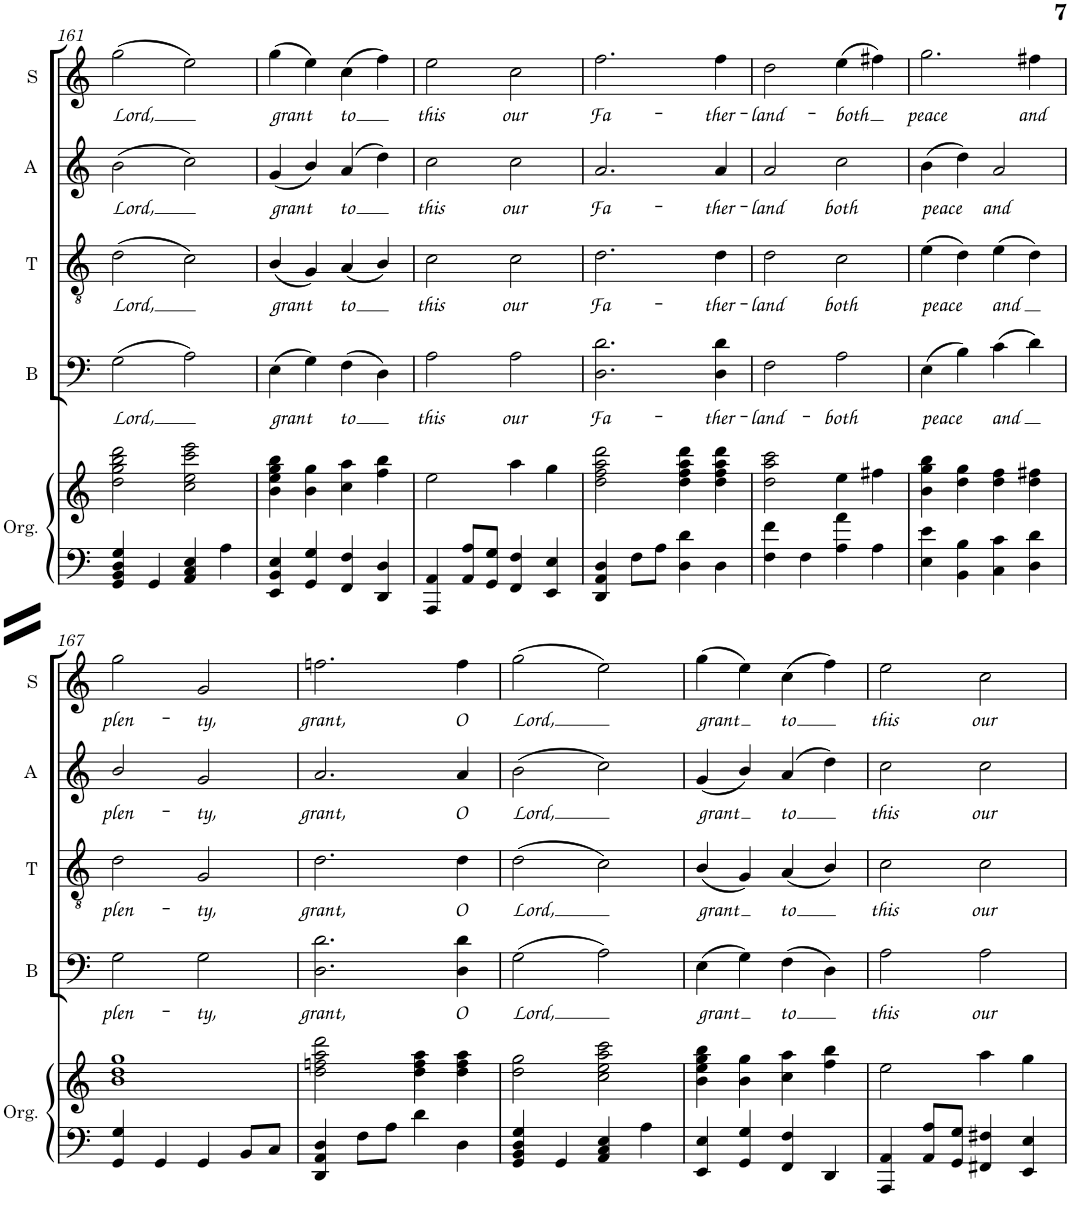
**kern	**kern	**kern	**text	**kern	**text	**kern	**text	**kern	**text
*part5	*part5	*part4	*part4	*part3	*part3	*part2	*part2	*part1	*part1
*staff6	*staff5	*staff4	*staff4	*staff3	*staff3	*staff2	*staff2	*staff1	*staff1
*I"Orgue	*	*I"Basse	*	*I"Ténor	*	*I"Alto	*	*I"Soprano	*
*I'Org.	*	*I'B	*	*I'T	*	*I'A	*	*I'S	*
!!LO:PB:g=z
*clefF4	*clefG2	*clefF4	*	*clefGv2	*	*clefG2	*	*clefG2	*
*	*	*ITrd7c12	*	*	*	*ITrd1c2	*	*	*
*k[]	*k[]	*k[]	*	*k[]	*	*k[]	*	*k[]	*
*M2/2	*M2/2	*M2/2	*	*M2/2	*	*M2/2	*	*M2/2	*
*met(c|)	*met(c|)	*met(c|)	*	*met(c|)	*	*met(c|)	*	*met(c|)	*
=161	=161	=161	=161	=161	=161	=161	=161	=161	=161
!	!	!	!LO:LY:b	!	!LO:LY:b	!	!LO:LY:b	!	!LO:LY:b
4GG/ 4BB/ 4D/ 4G/	2dd\ 2gg\ 2bb\ 2ddd\	(2G\	Lord,	(2d\	Lord,	(2b\	Lord,	(2gg\	Lord,
4GG/	.	.	.	.	.	.	.	.	.
4AA/ 4C/ 4E/	2cc\ 2ee\ 2ccc\ 2eee\	2A\)	.	2c\)	.	2cc\)	.	2ee\)	.
4A\	.	.	.	.	.	.	.	.	.
=162	=162	=162	=162	=162	=162	=162	=162	=162	=162
!	!	!	!LO:LY:b	!	!LO:LY:b	!	!LO:LY:b	!	!LO:LY:b
4EE/ 4BB/ 4E/	4b\ 4ee\ 4gg\ 4bb\	(4E\	grant	(4B/	grant	(4g/	grant	(4gg\	grant
4GG/ 4G/	4b\ 4gg\	4G\)	.	4G/)	.	4b/)	.	4ee\)	.
!	!	!	!LO:LY:b	!	!LO:LY:b	!	!LO:LY:b	!	!LO:LY:b
4FF/ 4F/	4cc\ 4aa\	(4F\	to	(4A/	to	(4a/	to	(4cc\	to
4DD/ 4D/	4ff\ 4bb\	4D\)	.	4B/)	.	4dd\)	.	4ff\)	.
=163	=163	=163	=163	=163	=163	=163	=163	=163	=163
!	!	!	!LO:LY:b	!	!LO:LY:b	!	!LO:LY:b	!	!LO:LY:b
4AAA/ 4AA/	2ee\	2A\	this	2c\	this	2cc\	this	2ee\	this
8AA/ 8A/L	.	.	.	.	.	.	.	.	.
8GG/ 8G/J	.	.	.	.	.	.	.	.	.
!	!	!	!LO:LY:b	!	!LO:LY:b	!	!LO:LY:b	!	!LO:LY:b
4FF/ 4F/	4aa\	2A\	our	2c\	our	2cc\	our	2cc\	our
4EE/ 4E/	4gg\	.	.	.	.	.	.	.	.
=164	=164	=164	=164	=164	=164	=164	=164	=164	=164
!	!	!	!LO:LY:b	!	!LO:LY:b	!	!LO:LY:b	!	!LO:LY:b
4DD/ 4AA/ 4D/	2dd\ 2ff\ 2aa\ 2ddd\	2.D\ 2.d\	Fa-	2.d\	Fa-	2.a/	Fa-	2.ff\	Fa-
8F\L	.	.	.	.	.	.	.	.	.
8A\J	.	.	.	.	.	.	.	.	.
4D\ 4d\	4dd\ 4ff\ 4aa\ 4ddd\	.	.	.	.	.	.	.	.
!	!	!	!LO:LY:b	!	!LO:LY:b	!	!LO:LY:b	!	!LO:LY:b
4D\	4dd\ 4ff\ 4aa\ 4ddd\	4D\ 4d\	-ther-	4d\	-ther-	4a/	-ther-	4ff\	-ther-
=165	=165	=165	=165	=165	=165	=165	=165	=165	=165
!	!	!	!LO:LY:b	!	!LO:LY:b	!	!LO:LY:b	!	!LO:LY:b
4F\ 4f\	2dd\ 2aa\ 2ccc\	2F\	-land-	2d\	-land	2a/	-land	2dd\	-land-
4F\	.	.	.	.	.	.	.	.	.
!	!	!	!LO:LY:b	!	!LO:LY:b	!	!LO:LY:b	!	!LO:LY:b
4A\ 4a\	4ee\	2A\	-both	2c\	both	2cc\	both	(4ee\	-both
4A\	4ff#X\	.	.	.	.	.	.	4ff#X\)	.
=166	=166	=166	=166	=166	=166	=166	=166	=166	=166
!	!	!	!LO:LY:b	!	!LO:LY:b	!	!LO:LY:b	!	!LO:LY:b
4E\ 4e\	4b\ 4gg\ 4bb\	(4E\	peace	(4e\	peace	(4b\	peace	2.gg\	peace
4BB\ 4B\	4dd\ 4gg\	4B\)	.	4d\)	.	4dd\)	.	.	.
!	!	!	!LO:LY:b	!	!LO:LY:b	!	!LO:LY:b	!	!
4C\ 4c\	4dd\ 4ff\	(4c\	and	(4e\	and	2a/	and	.	.
!	!	!	!	!	!	!	!	!	!LO:LY:b
4D\ 4d\	4dd\ 4ff#X\	4d\)	.	4d\)	.	.	.	4ff#X\	and
!!LO:LB:g=z
=167	=167	=167	=167	=167	=167	=167	=167	=167	=167
!	!	!	!LO:LY:b	!	!LO:LY:b	!	!LO:LY:b	!	!LO:LY:b
4GG/ 4G/	1b 1dd 1gg	2G\	plen-	2d\	plen-	2b/	plen-	2gg\	plen-
4GG/	.	.	.	.	.	.	.	.	.
!	!	!	!LO:LY:b	!	!LO:LY:b	!	!LO:LY:b	!	!LO:LY:b
4GG/	.	2G\	-ty,	2G/	-ty,	2g/	-ty,	2g/	-ty,
8BB/L	.	.	.	.	.	.	.	.	.
8C/J	.	.	.	.	.	.	.	.	.
=168	=168	=168	=168	=168	=168	=168	=168	=168	=168
*	*^	*	*	*	*	*	*	*	*
!	!	!	!	!LO:LY:b	!	!LO:LY:b	!	!LO:LY:b	!	!LO:LY:b
4DD/ 4AA/ 4D/	2dd\ 2ffn\ 2aa\ 2ddd\	2ryy	2.D\ 2.d\	-grant,	2.d\	grant,	2.a/	grant,	2.ffn\	grant,
8F\L	.	.	.	.	.	.	.	.	.	.
8A\J	.	.	.	.	.	.	.	.	.	.
4d\	4ff\ 4aa\	4dd\	.	.	.	.	.	.	.	.
!	!	!	!	!LO:LY:b	!	!LO:LY:b	!	!LO:LY:b	!	!LO:LY:b
4D\	4dd\ 4ff\ 4aa\	4ryy	4D\ 4d\	O	4d\	O	4a/	O	4ff\	O
=169	=169	=169	=169	=169	=169	=169	=169	=169	=169	=169
!	!	!	!	!LO:LY:b	!	!LO:LY:b	!	!LO:LY:b	!	!LO:LY:b
*	*v	*v	*	*	*	*	*	*	*	*
4GG/ 4BB/ 4D/ 4G/	2dd\ 2gg\	(2G\	Lord,	(2d\	Lord,	(2b\	Lord,	(2gg\	Lord,
4GG/	.	.	.	.	.	.	.	.	.
4AA/ 4C/ 4E/	2cc\ 2ee\ 2aa\ 2ccc\	2A\)	.	2c\)	.	2cc\)	.	2ee\)	.
4A\	.	.	.	.	.	.	.	.	.
=170	=170	=170	=170	=170	=170	=170	=170	=170	=170
!	!	!	!LO:LY:b	!	!LO:LY:b	!	!LO:LY:b	!	!LO:LY:b
4EE/ 4E/	4b\ 4ee\ 4gg\ 4bb\	(4E\	grant	(4B/	grant	(4g/	grant	(4gg\	grant
4GG/ 4G/	4b\ 4gg\	4G\)	.	4G/)	.	4b/)	.	4ee\)	.
!	!	!	!LO:LY:b	!	!LO:LY:b	!	!LO:LY:b	!	!LO:LY:b
4FF/ 4F/	4cc\ 4aa\	(4F\	to	(4A/	to	(4a/	to	(4cc\	to
4DD/	4ff\ 4bb\	4D\)	.	4B/)	.	4dd\)	.	4ff\)	.
=171	=171	=171	=171	=171	=171	=171	=171	=171	=171
!	!	!	!LO:LY:b	!	!LO:LY:b	!	!LO:LY:b	!	!LO:LY:b
4AAA/ 4AA/	2ee\	2A\	this	2c\	this	2cc\	this	2ee\	this
8AA/ 8A/L	.	.	.	.	.	.	.	.	.
8GG/ 8G/J	.	.	.	.	.	.	.	.	.
!	!	!	!LO:LY:b	!	!LO:LY:b	!	!LO:LY:b	!	!LO:LY:b
4FF#X/ 4F#X/	4aa\	2A\	our	2c\	our	2cc\	our	2cc\	our
4EE/ 4E/	4gg\	.	.	.	.	.	.	.	.
=	=	=	=	=	=	=	=	=	=
*-	*-	*-	*-	*-	*-	*-	*-	*-	*-
